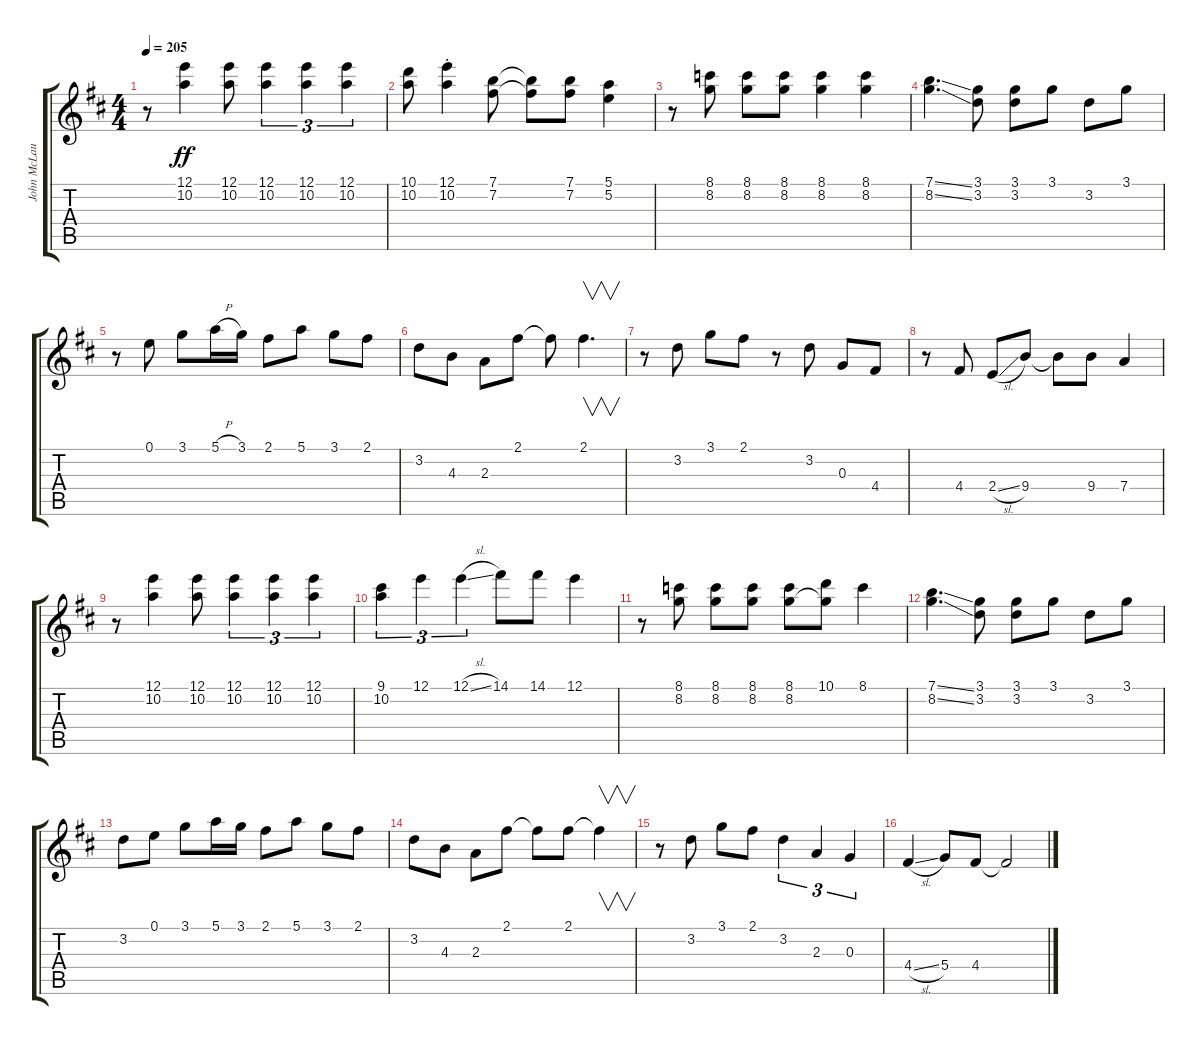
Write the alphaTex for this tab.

\track ("John McLaughlin" "John McLau") {instrument acousticguitarsteel}
\staff {score tabs}
\tuning (E4 B3 G3 D3 A2 E2) {hide}
\ts (4 4)
\tempo 205
\clef g2
\ks d
r.8{dy ff} (12.1 10.2).4 (12.1 10.2).8 (12.1 10.2).4{tu (3 2)} (12.1 10.2).4{tu (3 2)} (12.1 10.2).4{tu (3 2)} |
(10.1 10.2).8 (12.1{st} 10.2{st}).4 (7.1 7.2).8 (7.1{t} 7.2{t}).8 (7.1 7.2).8 (5.1 5.2).4 |
r.8 (8.1 8.2).8 (8.1 8.2).8 (8.1 8.2).8 (8.1 8.2).4 (8.1 8.2).4 |
(7.1{ss} 8.2{ss}).4{d} (3.1 3.2).8 (3.1 3.2).8 3.1.8 3.2.8 3.1.8 |
r.8 0.1.8 3.1.8 5.1{h}.16 3.1.16 2.1.8 5.1.8 3.1.8 2.1.8 |
3.2.8 4.3.8 2.3.8 2.1.8 2.1{t}.8 2.1.4{v d} |
r.8 3.2.8 3.1.8 2.1.8 r.8 3.2.8 0.3.8 4.4.8 |
r.8 4.4.8 2.4{sl}.8 9.4.8 9.4{t}.8 9.4.8 7.4.4 |
r.8 (12.1 10.2).4 (12.1 10.2).8 (12.1 10.2).4{tu (3 2)} (12.1 10.2).4{tu (3 2)} (12.1 10.2).4{tu (3 2)} |
(9.1 10.2).4{tu (3 2)} 12.1.4{tu (3 2)} 12.1{sl}.4{tu (3 2)} 14.1.8 14.1.8 12.1.4 |
r.8 (8.1 8.2).8 (8.1 8.2).8 (8.1 8.2).8 (8.1 8.2).8 (10.1 8.2{t}).8 8.1.4 |
(7.1{ss} 8.2{ss}).4{d} (3.1 3.2).8 (3.1 3.2).8 3.1.8 3.2.8 3.1.8 |
3.2.8 0.1.8 3.1.8 5.1.16 3.1.16 2.1.8 5.1.8 3.1.8 2.1.8 |
3.2.8 4.3.8 2.3.8 2.1.8 2.1{t}.8 2.1.8 2.1{t}.4{v} |
r.8 3.2.8 3.1.8 2.1.8 3.2.4{tu (3 2)} 2.3.4{tu (3 2)} 0.3.4{tu (3 2)} |
4.4{sl}.4 5.4.8 4.4.8 4.4{t}.2
